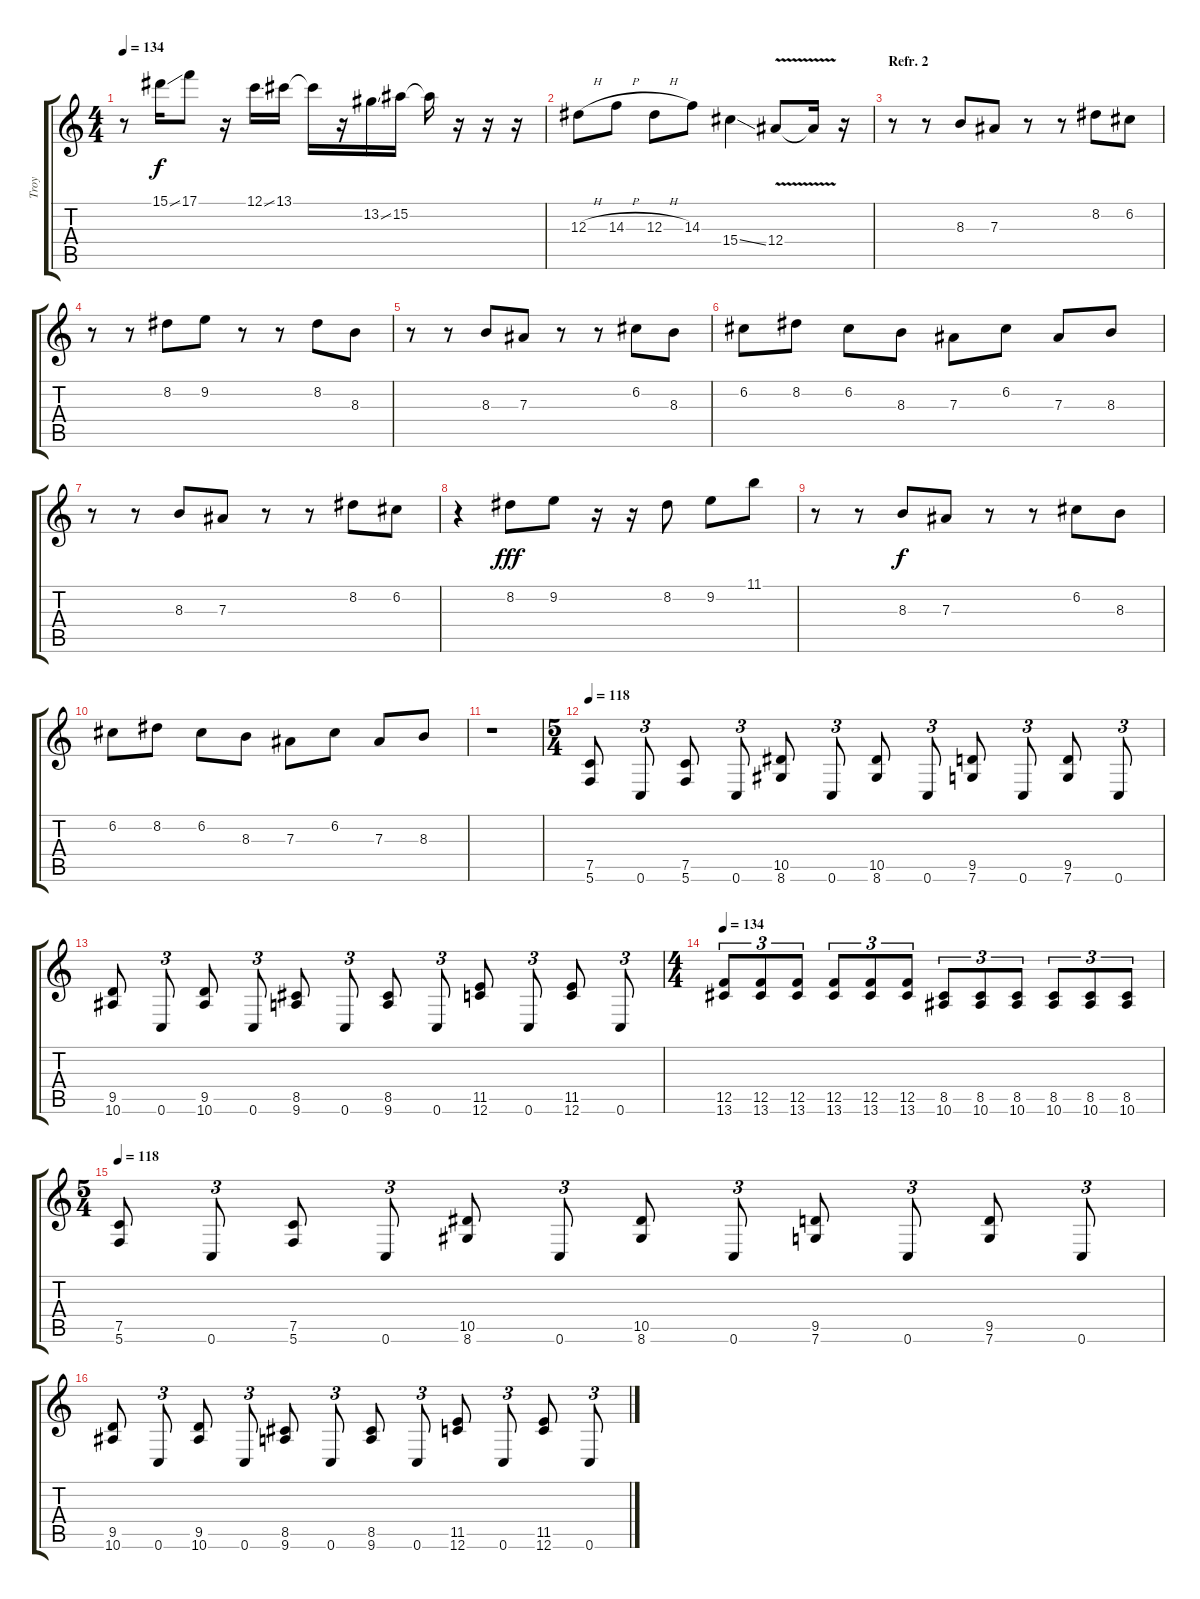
\track ("Troy" "Troy") {instrument overdrivenguitar}
\staff {score tabs}
\tuning (C4 G3 Eb3 Bb2 F2 C2) {hide}
\ts (4 4)
\tempo 134
\clef g2
\ks c
r.8{dy f} 15.1{ss}.16 17.1.8 r.16 12.1{ss}.16 13.1.16 13.1{t}.16 r.16 13.2{ss}.16 15.2.16 15.2{t}.16 r.16 r.16 r.16 |
12.3{h}.8 14.3{h}.8 12.3{h}.8 14.3.8 15.4{ss}.4 12.4{v}.8 12.4{t}.16 r.16 |
\section ("" "Refr. 2")
r.8 r.8 8.3.8 7.3.8 r.8 r.8 8.2.8 6.2.8 |
\section ("" "")
r.8 r.8 8.2.8 9.2.8 r.8 r.8 8.2.8 8.3.8 |
\section ("" "")
r.8 r.8 8.3.8 7.3.8 r.8 r.8 6.2.8 8.3.8 |
6.2.8 8.2.8 6.2.8 8.3.8 7.3.8 6.2.8 7.3.8 8.3.8 |
r.8 r.8 8.3.8 7.3.8 r.8 r.8 8.2.8 6.2.8 |
r.4 8.2.8{dy fff} 9.2.8 r.16 r.16 8.2.8 9.2.8 11.1.8 |
r.8 r.8 8.3.8{dy f} 7.3.8 r.8 r.8 6.2.8 8.3.8 |
6.2.8 8.2.8 6.2.8 8.3.8 7.3.8 6.2.8 7.3.8 8.3.8 |
r.1 |
\ts (5 4)
\tempo 118
(7.5 5.6).8 0.6.8{tu (3 2)} (7.5 5.6).8 0.6.8{tu (3 2)} (10.5 8.6).8 0.6.8{tu (3 2)} (10.5 8.6).8 0.6.8{tu (3 2)} (9.5 7.6).8 0.6.8{tu (3 2)} (9.5 7.6).8 0.6.8{tu (3 2)} |
(9.5 10.6).8 0.6.8{tu (3 2)} (9.5 10.6).8 0.6.8{tu (3 2)} (8.5 9.6).8 0.6.8{tu (3 2)} (8.5 9.6).8 0.6.8{tu (3 2)} (11.5 12.6).8 0.6.8{tu (3 2)} (11.5 12.6).8 0.6.8{tu (3 2)} |
\ts (4 4)
\tempo 134
(12.5 13.6).8{tu (3 2)} (12.5 13.6).8{tu (3 2)} (12.5 13.6).8{tu (3 2)} (12.5 13.6).8{tu (3 2)} (12.5 13.6).8{tu (3 2)} (12.5 13.6).8{tu (3 2)} (8.5 10.6).8{tu (3 2)} (8.5 10.6).8{tu (3 2)} (8.5 10.6).8{tu (3 2)} (8.5 10.6).8{tu (3 2)} (8.5 10.6).8{tu (3 2)} (8.5 10.6).8{tu (3 2)} |
\ts (5 4)
\tempo 118
(7.5 5.6).8 0.6.8{tu (3 2)} (7.5 5.6).8 0.6.8{tu (3 2)} (10.5 8.6).8 0.6.8{tu (3 2)} (10.5 8.6).8 0.6.8{tu (3 2)} (9.5 7.6).8 0.6.8{tu (3 2)} (9.5 7.6).8 0.6.8{tu (3 2)} |
(9.5 10.6).8 0.6.8{tu (3 2)} (9.5 10.6).8 0.6.8{tu (3 2)} (8.5 9.6).8 0.6.8{tu (3 2)} (8.5 9.6).8 0.6.8{tu (3 2)} (11.5 12.6).8 0.6.8{tu (3 2)} (11.5 12.6).8 0.6.8{tu (3 2)}
